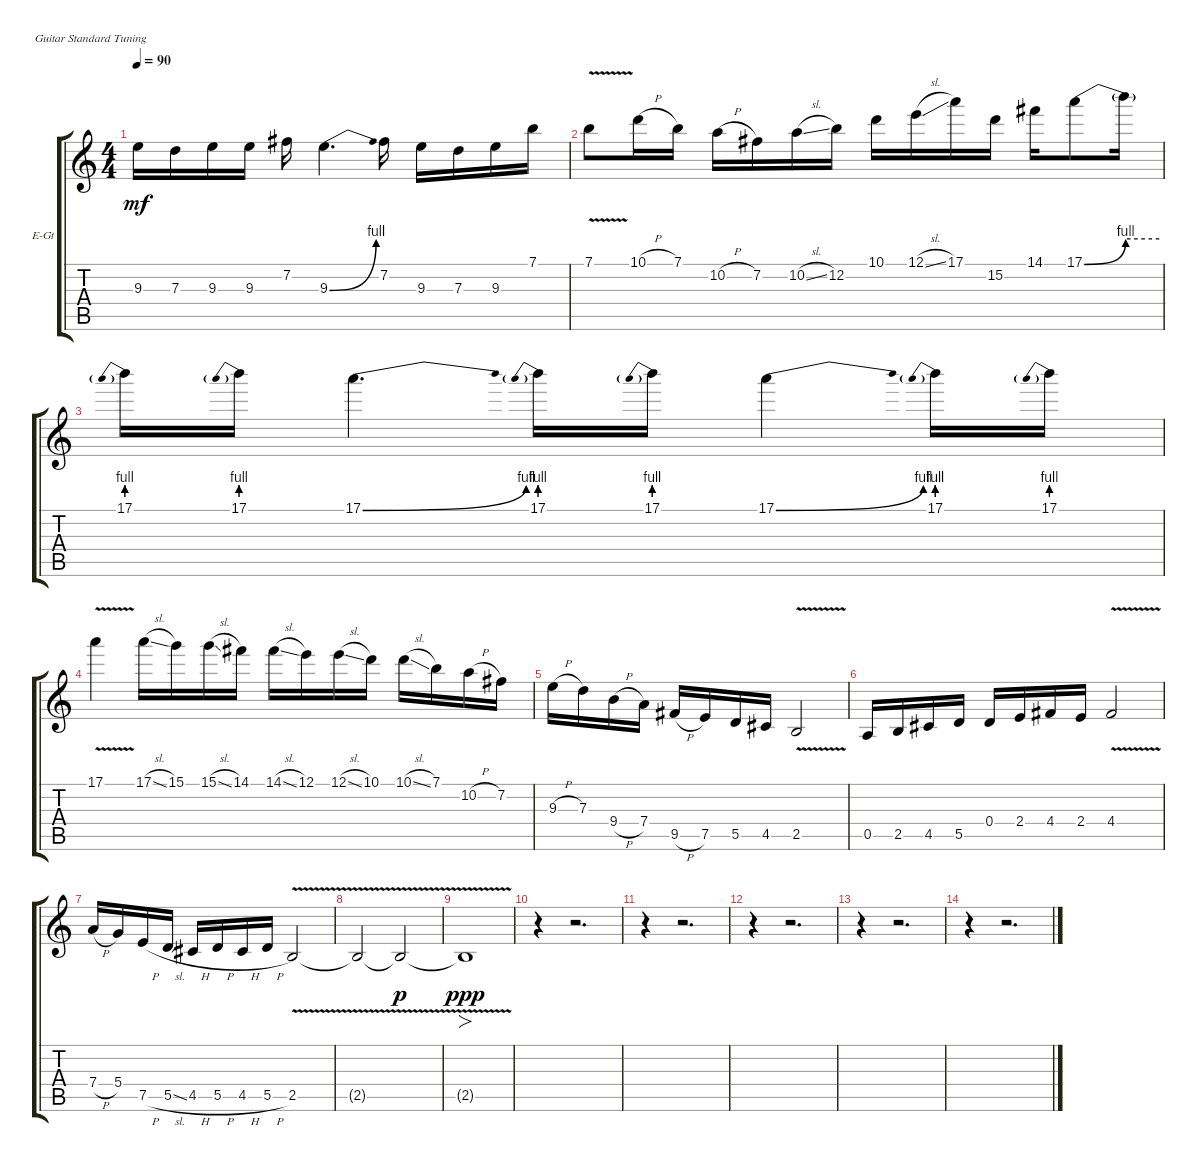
\bracketExtendMode groupsimilarinstruments
\firstSystemTrackNameOrientation horizontal
\otherSystemsTrackNameOrientation horizontal
\track ("Electric Guitar" "E-Gt") {instrument distortionguitar}
\staff {score tabs}
\tuning (E4 B3 G3 D3 A2 E2)
\ts (4 4)
\tempo 90
\clef g2
\ks c
9.3.16{dy mf} 7.3.16 9.3.16 9.3.16 7.2.16 9.3{be (bend 0 0 15 4)}.4{d} 7.2.16 9.3.16 7.3.16 9.3.16 7.1.16 |
7.1{v}.8 10.1{h}.16 7.1.16 10.2{h}.16 7.2.16 10.2{sl}.16 12.2.16 10.1.16 12.1{sl}.16 17.1.16 15.2.16 14.1.16 17.1{be (bend 0 0 15 4)}.8 17.1{be (hold 0 4 60 4) t}.16 |
17.1{be (prebend 0 4 60 4)}.16 17.1{be (prebend 0 4 60 4)}.16 17.1{be (bend 0 0 15 4)}.4{d} 17.1{be (prebend 0 4 60 4)}.16 17.1{be (prebend 0 4 60 4)}.16 17.1{be (bend 0 0 15 4)}.4 17.1{be (prebend 0 4 60 4)}.16 17.1{be (prebend 0 4 60 4)}.16 |
17.1{v}.4 17.1{sl}.16 15.1.16 15.1{sl}.16 14.1.16 14.1{sl}.16 12.1.16 12.1{sl}.16 10.1.16 10.1{sl}.16 7.1.16 10.2{h}.16 7.2.16 |
9.3{h}.16 7.3.16 9.4{h}.16 7.4.16 9.5{h}.16 7.5.16 5.5.16 4.5.16 2.5{v}.2 |
0.5.16 2.5.16 4.5.16 5.5.16 0.4.16 2.4.16 4.4.16 2.4.16 4.4{v}.2 |
7.4{h}.16 5.4.16 7.5{h}.16 5.5{sl}.16 4.5{h}.16 5.5{h}.16 4.5{h}.16 5.5{h}.16 2.5{v}.2 |
2.5{v t}.2 2.5{v t}.2{dy p} |
2.5{v t}.1{fo dy ppp} |
r.4 r.2{d} |
r.4 r.2{d} |
r.4 r.2{d} |
r.4 r.2{d} |
r.4 r.2{d}
